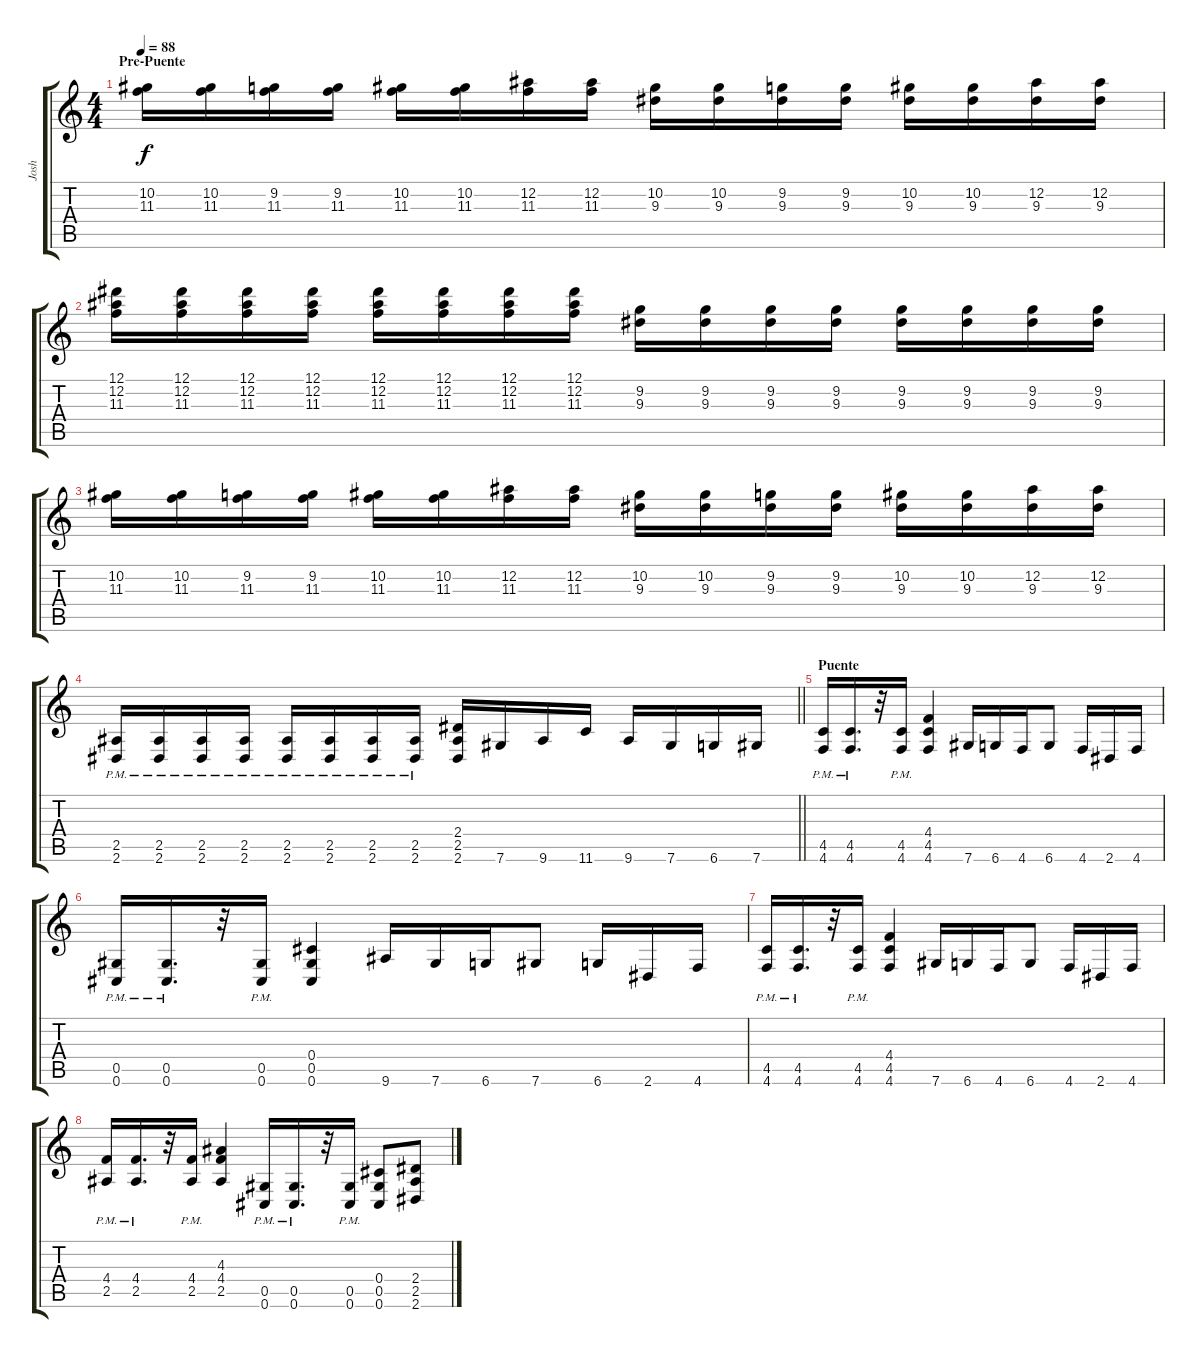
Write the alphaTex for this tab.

\track ("Josh" "Josh") {instrument distortionguitar}
\staff {score tabs}
\tuning (Eb4 Bb3 Gb3 Db3 Ab2 Db2) {hide}
\ts (4 4)
\section ("" "Pre-Puente")
\tempo 88
\clef g2
\ks c
(10.2 11.3).16{dy f} (10.2 11.3).16 (9.2 11.3).16 (9.2 11.3).16 (10.2 11.3).16 (10.2 11.3).16 (12.2 11.3).16 (12.2 11.3).16 (10.2 9.3).16 (10.2 9.3).16 (9.2 9.3).16 (9.2 9.3).16 (10.2 9.3).16 (10.2 9.3).16 (12.2 9.3).16 (12.2 9.3).16 |
(12.1 12.2 11.3).16 (12.1 12.2 11.3).16 (12.1 12.2 11.3).16 (12.1 12.2 11.3).16 (12.1 12.2 11.3).16 (12.1 12.2 11.3).16 (12.1 12.2 11.3).16 (12.1 12.2 11.3).16 (9.2 9.3).16 (9.2 9.3).16 (9.2 9.3).16 (9.2 9.3).16 (9.2 9.3).16 (9.2 9.3).16 (9.2 9.3).16 (9.2 9.3).16 |
(10.2 11.3).16 (10.2 11.3).16 (9.2 11.3).16 (9.2 11.3).16 (10.2 11.3).16 (10.2 11.3).16 (12.2 11.3).16 (12.2 11.3).16 (10.2 9.3).16 (10.2 9.3).16 (9.2 9.3).16 (9.2 9.3).16 (10.2 9.3).16 (10.2 9.3).16 (12.2 9.3).16 (12.2 9.3).16 |
\barLineRight lightlight
(2.5{pm} 2.6{pm}).16 (2.5{pm} 2.6{pm}).16 (2.5{pm} 2.6{pm}).16 (2.5{pm} 2.6{pm}).16 (2.5{pm} 2.6{pm}).16 (2.5{pm} 2.6{pm}).16 (2.5{pm} 2.6{pm}).16 (2.5{pm} 2.6{pm}).16 (2.4 2.5 2.6).16 7.6.16 9.6.16 11.6.16 9.6.16 7.6.16 6.6.16 7.6.16 |
\section ("" "Puente")
(4.5{pm} 4.6{pm}).16 (4.5{pm} 4.6{pm}).16{d} r.32 (4.5{pm} 4.6{pm}).16 (4.4 4.5 4.6).4 7.6.16 6.6.16 4.6.16 6.6.8 4.6.16 2.6.16 4.6.16 |
(0.5{pm} 0.6{pm}).16 (0.5{pm} 0.6{pm}).16{d} r.32 (0.5{pm} 0.6{pm}).16 (0.4 0.5 0.6).4 9.6.16 7.6.16 6.6.16 7.6.8 6.6.16 2.6.16 4.6.16 |
(4.5{pm} 4.6{pm}).16 (4.5{pm} 4.6{pm}).16{d} r.32 (4.5{pm} 4.6{pm}).16 (4.4 4.5 4.6).4 7.6.16 6.6.16 4.6.16 6.6.8 4.6.16 2.6.16 4.6.16 |
(4.4{pm} 2.5{pm}).16 (4.4{pm} 2.5{pm}).16{d} r.32 (4.4{pm} 2.5{pm}).16 (4.3 4.4 2.5).4 (0.5{pm} 0.6{pm}).16 (0.5{pm} 0.6{pm}).16{d} r.32 (0.5{pm} 0.6{pm}).16 (0.4 0.5 0.6).8 (2.4 2.5 2.6).8
